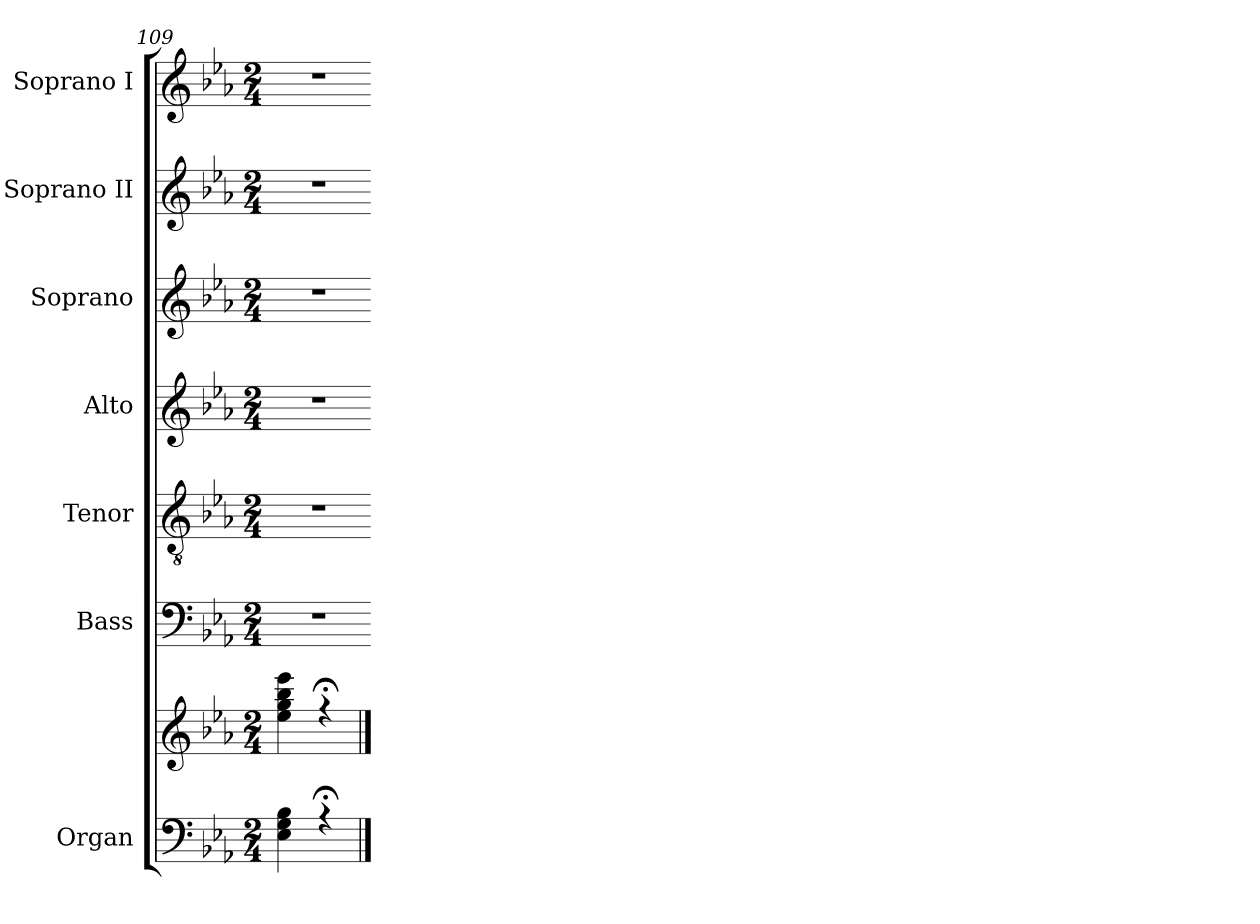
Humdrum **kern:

**kern	**kern	**kern	**kern	**kern	**kern	**kern	**kern
*part7	*part7	*part6	*part5	*part4	*part3	*part2	*part1
*staff8	*staff7	*staff6	*staff5	*staff4	*staff3	*staff2	*staff1
*I"Organ	*	*I"Bass	*I"Tenor	*I"Alto	*I"Soprano	*I"Soprano II	*I"Soprano I
*	*	*I'B	*I'T	*I'A	*I'S	*	*
*clefF4	*clefG2	*clefF4	*clefGv2	*clefG2	*clefG2	*clefG2	*clefG2
*k[b-e-a-]	*k[b-e-a-]	*k[b-e-a-]	*k[b-e-a-]	*k[b-e-a-]	*k[b-e-a-]	*k[b-e-a-]	*k[b-e-a-]
*E-:	*E-:	*E-:	*E-:	*E-:	*E-:	*E-:	*E-:
*M2/4	*M2/4	*M2/4	*M2/4	*M2/4	*M2/4	*M2/4	*M2/4
=109	=109	=109	=109	=109	=109	=109	=109
*^	*^	*	*	*	*	*	*
4E-\ 4G\ 4B-\	2ryy	4ee-\ 4gg\ 4bb-\ 4eee-\	2ryy	2r	2r	2r	2r	2r	2r
4r;	.	4r;<	.	.	.	.	.	.	.
*v	*v	*	*	*	*	*	*	*	*
*	*v	*v	*	*	*	*	*	*
==	==	=	=	=	=	=	=
*-	*-	*-	*-	*-	*-	*-	*-
